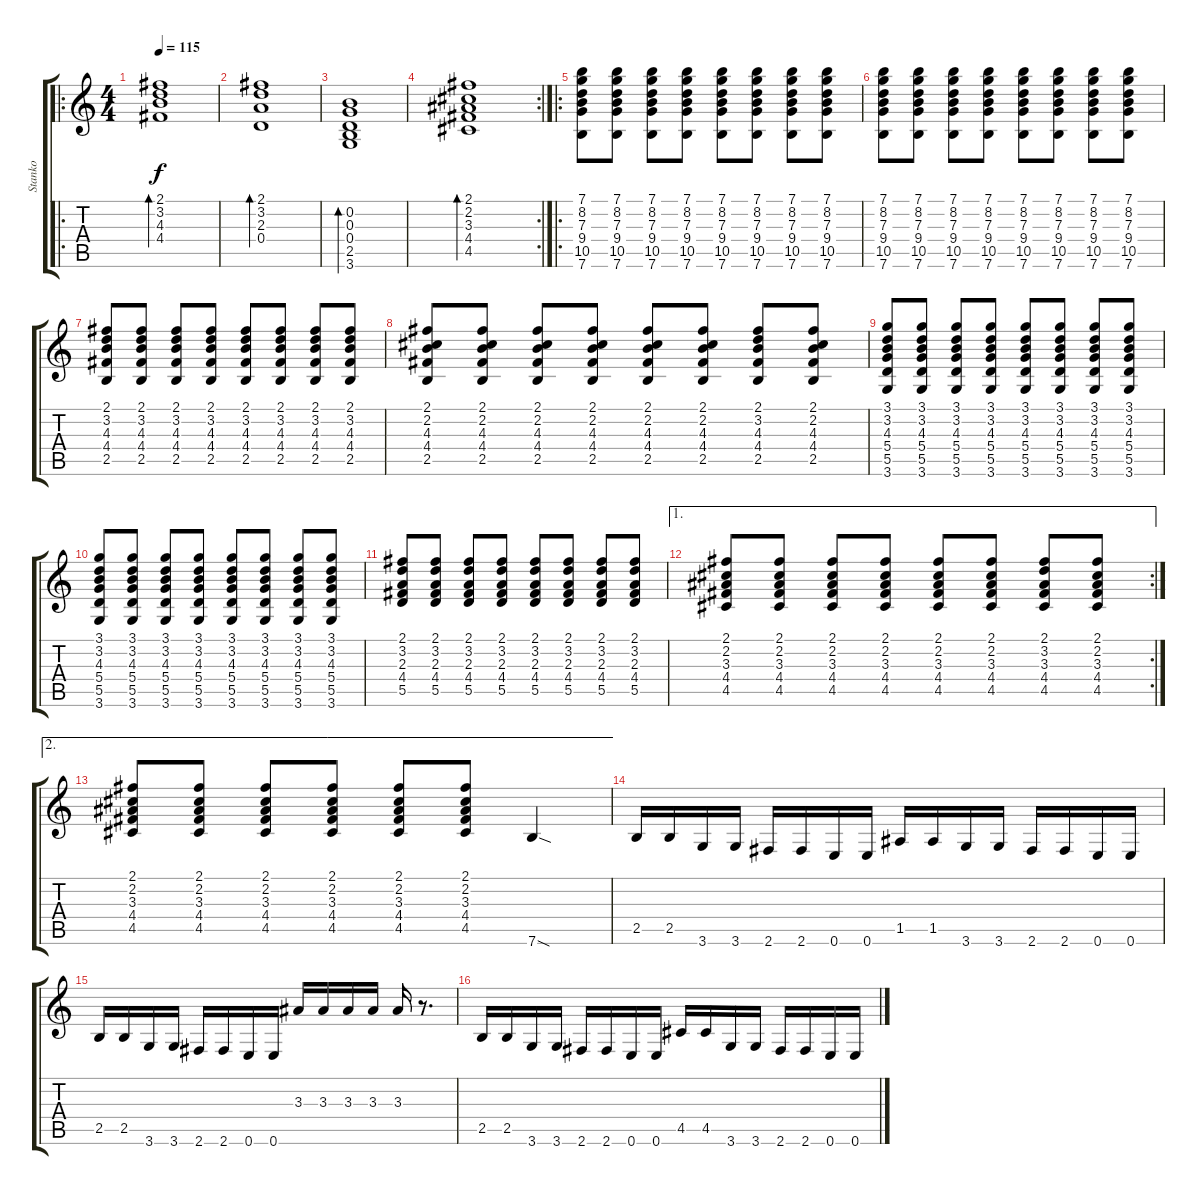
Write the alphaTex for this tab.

\track ("Stanko" "Stanko") {instrument distortionguitar}
\staff {score tabs}
\tuning (E4 B3 G3 D3 A2 E2) {hide}
\ro
\ts (4 4)
\tempo 115
\clef g2
\ks c
(2.1 3.2 4.3 4.4).1{bd 480 dy f} |
(2.1 3.2 2.3 0.4).1{bd 480} |
(0.2 0.3 0.4 2.5 3.6).1{bd 480} |
\rc 2
(2.1 2.2 3.3 4.4 4.5).1{bd 480} |
\ro
(7.1 8.2 7.3 9.4 10.5 7.6).8 (7.1 8.2 7.3 9.4 10.5 7.6).8 (7.1 8.2 7.3 9.4 10.5 7.6).8 (7.1 8.2 7.3 9.4 10.5 7.6).8 (7.1 8.2 7.3 9.4 10.5 7.6).8 (7.1 8.2 7.3 9.4 10.5 7.6).8 (7.1 8.2 7.3 9.4 10.5 7.6).8 (7.1 8.2 7.3 9.4 10.5 7.6).8 |
(7.1 8.2 7.3 9.4 10.5 7.6).8 (7.1 8.2 7.3 9.4 10.5 7.6).8 (7.1 8.2 7.3 9.4 10.5 7.6).8 (7.1 8.2 7.3 9.4 10.5 7.6).8 (7.1 8.2 7.3 9.4 10.5 7.6).8 (7.1 8.2 7.3 9.4 10.5 7.6).8 (7.1 8.2 7.3 9.4 10.5 7.6).8 (7.1 8.2 7.3 9.4 10.5 7.6).8 |
(2.1 3.2 4.3 4.4 2.5).8 (2.1 3.2 4.3 4.4 2.5).8 (2.1 3.2 4.3 4.4 2.5).8 (2.1 3.2 4.3 4.4 2.5).8 (2.1 3.2 4.3 4.4 2.5).8 (2.1 3.2 4.3 4.4 2.5).8 (2.1 3.2 4.3 4.4 2.5).8 (2.1 3.2 4.3 4.4 2.5).8 |
(2.1 2.2 4.3 4.4 2.5).8 (2.1 2.2 4.3 4.4 2.5).8 (2.1 2.2 4.3 4.4 2.5).8 (2.1 2.2 4.3 4.4 2.5).8 (2.1 2.2 4.3 4.4 2.5).8 (2.1 2.2 4.3 4.4 2.5).8 (2.1 3.2 4.3 4.4 2.5).8 (2.1 2.2 4.3 4.4 2.5).8 |
(3.1 3.2 4.3 5.4 5.5 3.6).8 (3.1 3.2 4.3 5.4 5.5 3.6).8 (3.1 3.2 4.3 5.4 5.5 3.6).8 (3.1 3.2 4.3 5.4 5.5 3.6).8 (3.1 3.2 4.3 5.4 5.5 3.6).8 (3.1 3.2 4.3 5.4 5.5 3.6).8 (3.1 3.2 4.3 5.4 5.5 3.6).8 (3.1 3.2 4.3 5.4 5.5 3.6).8 |
(3.1 3.2 4.3 5.4 5.5 3.6).8 (3.1 3.2 4.3 5.4 5.5 3.6).8 (3.1 3.2 4.3 5.4 5.5 3.6).8 (3.1 3.2 4.3 5.4 5.5 3.6).8 (3.1 3.2 4.3 5.4 5.5 3.6).8 (3.1 3.2 4.3 5.4 5.5 3.6).8 (3.1 3.2 4.3 5.4 5.5 3.6).8 (3.1 3.2 4.3 5.4 5.5 3.6).8 |
(2.1 3.2 2.3 4.4 5.5).8 (2.1 3.2 2.3 4.4 5.5).8 (2.1 3.2 2.3 4.4 5.5).8 (2.1 3.2 2.3 4.4 5.5).8 (2.1 3.2 2.3 4.4 5.5).8 (2.1 3.2 2.3 4.4 5.5).8 (2.1 3.2 2.3 4.4 5.5).8 (2.1 3.2 2.3 4.4 5.5).8 |
\ae 1
\rc 2
(2.1 2.2 3.3 4.4 4.5).8 (2.1 2.2 3.3 4.4 4.5).8 (2.1 2.2 3.3 4.4 4.5).8 (2.1 2.2 3.3 4.4 4.5).8 (2.1 2.2 3.3 4.4 4.5).8 (2.1 2.2 3.3 4.4 4.5).8 (2.1 3.2 3.3 4.4 4.5).8 (2.1 2.2 3.3 4.4 4.5).8 |
\ae 2
(2.1 2.2 3.3 4.4 4.5).8 (2.1 2.2 3.3 4.4 4.5).8 (2.1 2.2 3.3 4.4 4.5).8 (2.1 2.2 3.3 4.4 4.5).8 (2.1 2.2 3.3 4.4 4.5).8 (2.1 2.2 3.3 4.4 4.5).8 7.6{sod}.4 |
2.5.16 2.5.16 3.6.16 3.6.16 2.6.16 2.6.16 0.6.16 0.6.16 1.5.16 1.5.16 3.6.16 3.6.16 2.6.16 2.6.16 0.6.16 0.6.16 |
2.5.16 2.5.16 3.6.16 3.6.16 2.6.16 2.6.16 0.6.16 0.6.16 3.3.16 3.3.16 3.3.16 3.3.16 3.3.16 r.8{d} |
2.5.16 2.5.16 3.6.16 3.6.16 2.6.16 2.6.16 0.6.16 0.6.16 4.5.16 4.5.16 3.6.16 3.6.16 2.6.16 2.6.16 0.6.16 0.6.16
